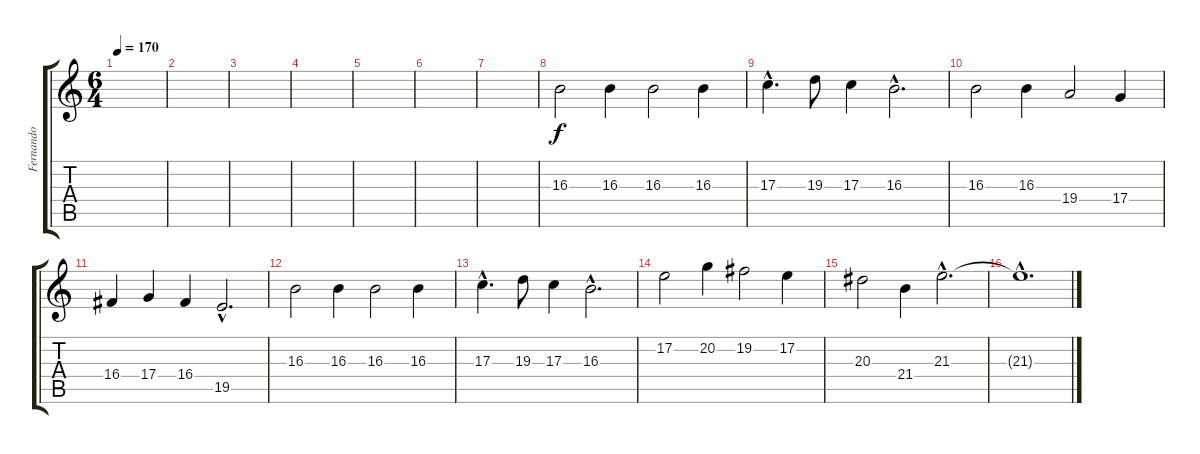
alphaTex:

\track ("Fernando" "Fernando") {instrument flute}
\staff {score tabs}
\tuning (E4 B3 G3 D3 A2 E2) {hide}
\ts (6 4)
\tempo 170
\clef g2
\ks c
|
|
|
|
|
|
|
16.3.2{volume 12} 16.3.4 16.3.2 16.3.4 |
17.3{hac}.4{d} 19.3.8 17.3.4 16.3{hac}.2{d} |
16.3.2 16.3.4 19.4.2 17.4.4 |
16.4.4 17.4.4 16.4.4 19.5{hac}.2{d} |
16.3.2 16.3.4 16.3.2 16.3.4 |
17.3{hac}.4{d} 19.3.8 17.3.4 16.3{hac}.2{d} |
17.2.2 20.2.4 19.2.2 17.2.4 |
20.3.2 21.4.4 21.3{hac}.2{d} |
21.3{hac t}.1{d}
